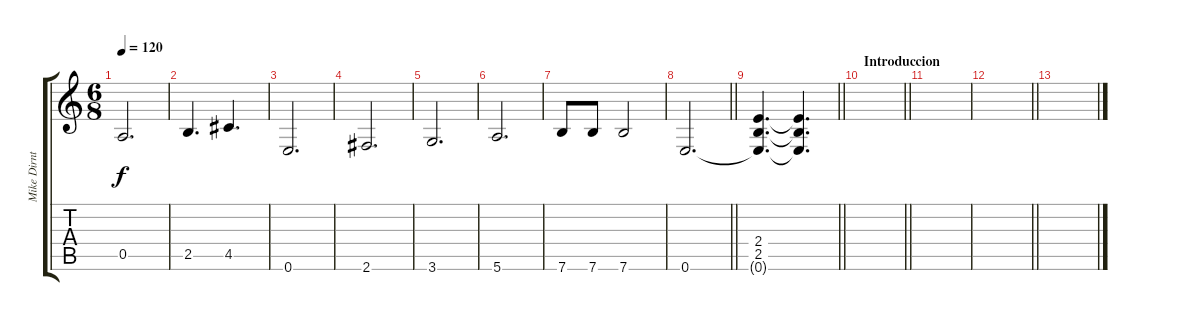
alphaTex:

\track ("Mike Dirnt Bass" "Mike Dirnt") {instrument electricbasspick}
\staff {score tabs}
\tuning (E4 B3 G3 D3 A2 E2) {hide}
\ts (6 8)
\tempo 120
\clef g2
\ks c
0.5.2{d dy f} |
2.5.4{d} 4.5.4{d} |
0.6.2{d} |
2.6.2{d} |
3.6.2{d} |
5.6.2{d} |
7.6.8 7.6.8 7.6.2 |
\barLineRight lightlight
0.6.2{d} |
\section ("" "")
\barLineRight lightlight
(2.4 2.5 0.6{t}).4{d} (2.4{t} 2.5{t} 0.6{t}).4{d} |
\section ("" "Introduccion")
\barLineRight lightlight
|
\section ("" "")
|
\barLineRight lightlight
|
\section ("" "")
